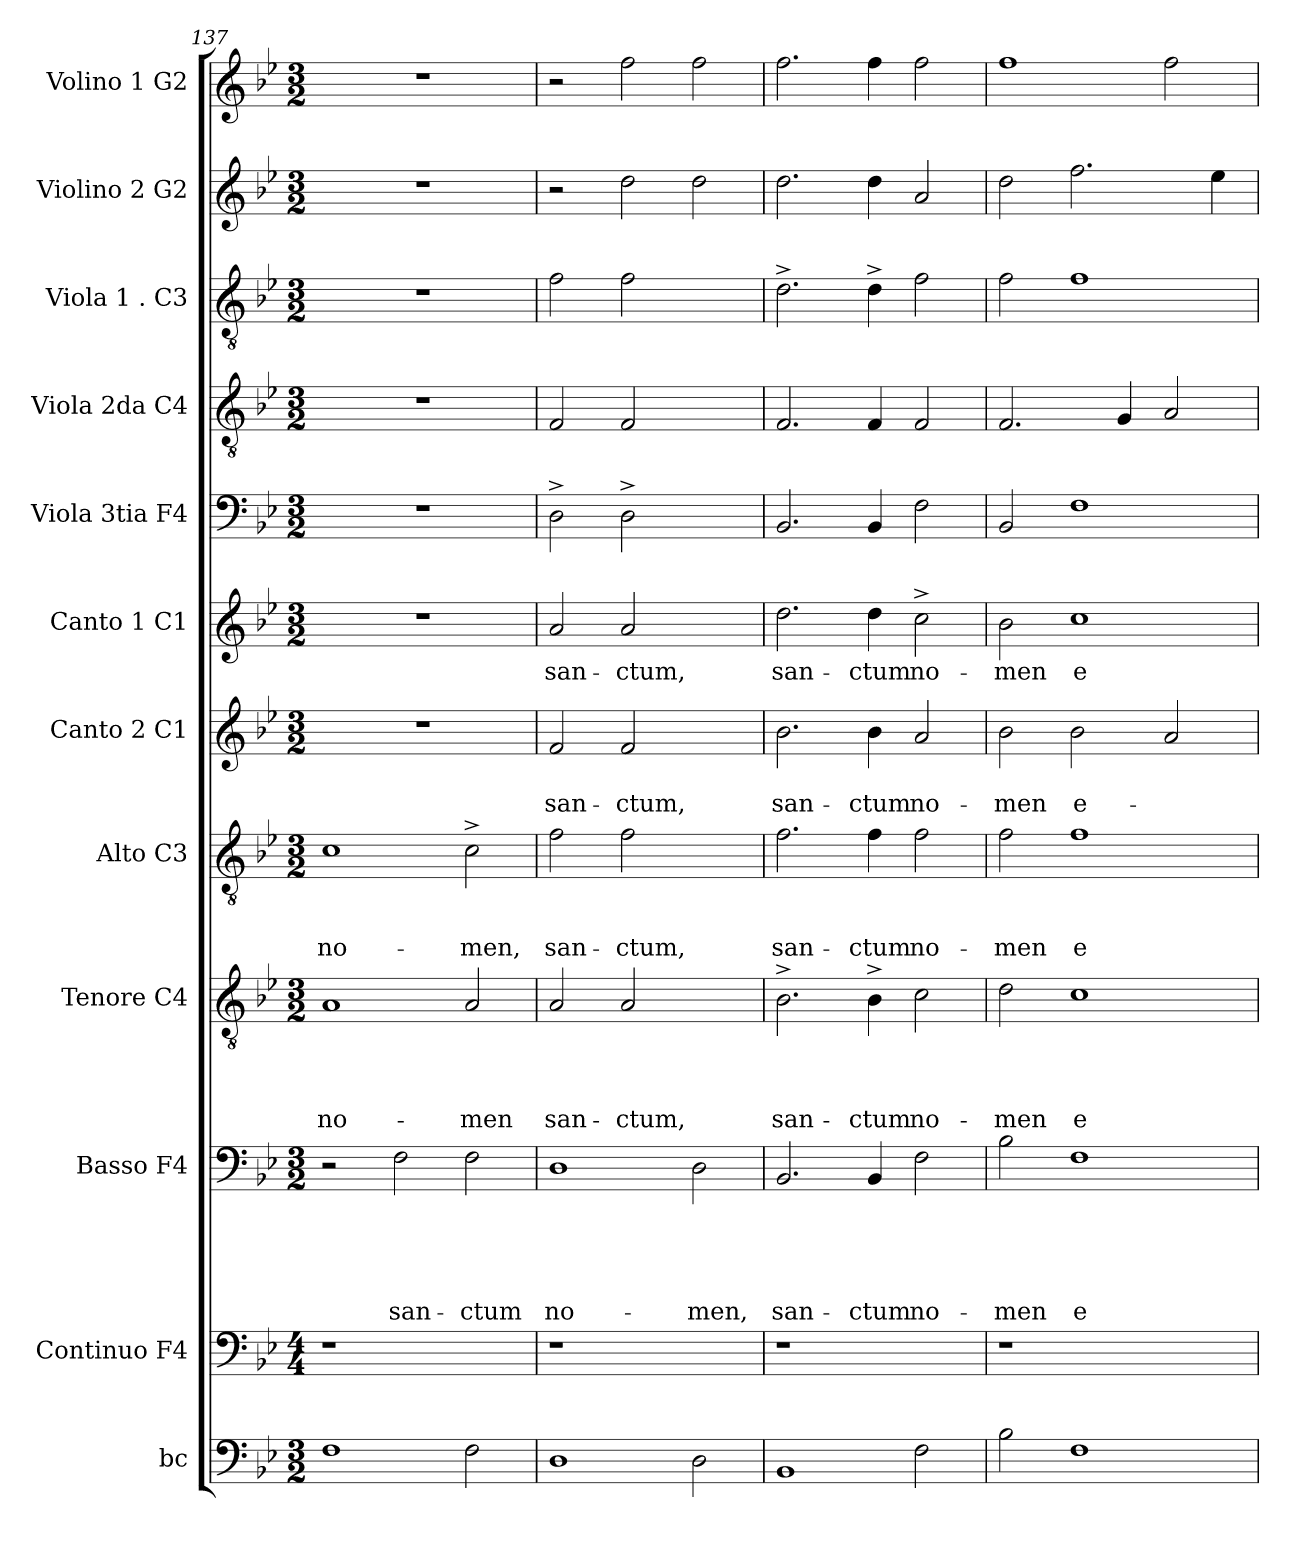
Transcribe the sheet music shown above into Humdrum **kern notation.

**kern	**kern	**kern	**text	**text	**text	**text	**text	**kern	**text	**text	**text	**text	**kern	**text	**text	**text	**kern	**text	**text	**kern	**text	**kern	**kern	**kern	**kern	**kern
*part12	*part11	*part10	*part10	*part10	*part10	*part10	*part10	*part9	*part9	*part9	*part9	*part9	*part8	*part8	*part8	*part8	*part7	*part7	*part7	*part6	*part6	*part5	*part4	*part3	*part2	*part1
*staff12	*staff11	*staff10	*staff10	*staff10	*staff10	*staff10	*staff10	*staff9	*staff9	*staff9	*staff9	*staff9	*staff8	*staff8	*staff8	*staff8	*staff7	*staff7	*staff7	*staff6	*staff6	*staff5	*staff4	*staff3	*staff2	*staff1
*I"bc	*I"Continuo F4	*I"Basso F4	*	*	*	*	*	*I"Tenore C4	*	*	*	*	*I"Alto C3	*	*	*	*I"Canto 2 C1	*	*	*I"Canto 1 C1	*	*I"Viola 3tia F4	*I"Viola 2da C4	*I"Viola 1 . C3	*I"Violino 2 G2	*I"Volino 1 G2
*I'bc	*	*I'B	*	*	*	*	*	*I'T	*	*	*	*	*I'A	*	*	*	*I'C2	*	*	*I'C1	*	*I'Vla3	*I'Vla2	*I'Vla1	*I'Vl2	*I'Vl1
!!LO:PB:g=z
*clefF4	*clefF4	*clefF4	*	*	*	*	*	*clefGv2	*	*	*	*	*clefGv2	*	*	*	*clefG2	*	*	*clefG2	*	*clefF4	*clefGv2	*clefGv2	*clefG2	*clefG2
*k[b-e-]	*k[b-e-]	*k[b-e-]	*	*	*	*	*	*k[b-e-]	*	*	*	*	*k[b-e-]	*	*	*	*k[b-e-]	*	*	*k[b-e-]	*	*k[b-e-]	*k[b-e-]	*k[b-e-]	*k[b-e-]	*k[b-e-]
*B-:	*B-:	*B-:	*	*	*	*	*	*B-:	*	*	*	*	*B-:	*	*	*	*B-:	*	*	*B-:	*	*B-:	*B-:	*B-:	*B-:	*B-:
*M3/2	*M4/4	*M3/2	*	*	*	*	*	*M3/2	*	*	*	*	*M3/2	*	*	*	*M3/2	*	*	*M3/2	*	*M3/2	*M3/2	*M3/2	*M3/2	*M3/2
=137	=137	=137	=137	=137	=137	=137	=137	=137	=137	=137	=137	=137	=137	=137	=137	=137	=137	=137	=137	=137	=137	=137	=137	=137	=137	=137
!	!	!	!	!	!	!	!	!	!	!	!	!LO:LY:b	!	!	!	!LO:LY:b	!LO:N:vis=1	!	!	!LO:N:vis=1	!	!LO:N:vis=1	!LO:N:vis=1	!LO:N:vis=1	!LO:N:vis=1	!LO:N:vis=1
1F	1r	2r	.	.	.	.	.	1A	.	.	.	no-	1c	.	.	no-	1.r	.	.	1.r	.	1.r	1.r	1.r	1.r	1.r
!	!	!	!	!	!	!	!LO:LY:b	!	!	!	!	!	!	!	!	!	!	!	!	!	!	!	!	!	!	!
.	.	2F\	.	.	.	.	san-	.	.	.	.	.	.	.	.	.	.	.	.	.	.	.	.	.	.	.
!	!	!	!	!	!	!	!LO:LY:b	!	!	!	!	!LO:LY:b	!	!	!	!LO:LY:b	!	!	!	!	!	!	!	!	!	!
2F\	2ryy	2F\	.	.	.	.	-ctum	2A/	.	.	.	-men	2c^>\	.	.	-men,	.	.	.	.	.	.	.	.	.	.
=138	=138	=138	=138	=138	=138	=138	=138	=138	=138	=138	=138	=138	=138	=138	=138	=138	=138	=138	=138	=138	=138	=138	=138	=138	=138	=138
!	!	!	!	!	!	!	!LO:LY:b	!	!	!	!	!LO:LY:b	!	!	!	!LO:LY:b	!	!	!LO:LY:b	!	!LO:LY:b	!	!	!	!	!
1D	1r	1D	.	.	.	.	no-	2A/	.	.	.	san-	2f\	.	.	san-	2f/	.	san-	2a/	san-	2D^>\	2F/	2f\	2r	2r
!	!	!	!	!	!	!	!	!	!	!	!	!LO:LY:b	!	!	!	!LO:LY:b	!	!	!LO:LY:b	!	!LO:LY:b	!	!	!	!	!
.	.	.	.	.	.	.	.	2A/	.	.	.	-ctum,	2f\	.	.	-ctum,	2f/	.	-ctum,	2a/	-ctum,	2D^>\	2F/	2f\	2dd\	2ff\
!	!	!	!	!	!	!	!LO:LY:b	!	!	!	!	!	!	!	!	!	!	!	!	!	!	!	!	!	!	!
2D\	2ryy	2D\	.	.	.	.	-men,	2ryy	.	.	.	.	2ryy	.	.	.	2ryy	.	.	2ryy	.	2ryy	2ryy	2ryy	2dd\	2ff\
=139	=139	=139	=139	=139	=139	=139	=139	=139	=139	=139	=139	=139	=139	=139	=139	=139	=139	=139	=139	=139	=139	=139	=139	=139	=139	=139
!	!	!	!	!	!	!	!LO:LY:b	!	!	!	!	!LO:LY:b	!	!	!	!LO:LY:b	!	!	!LO:LY:b	!	!LO:LY:b	!	!	!	!	!
1BB-	1r	2.BB-/	.	.	.	.	san-	2.B-^>\	.	.	.	san-	2.f\	.	.	san-	2.b-\	.	san-	2.dd\	san-	2.BB-/	2.F/	2.d^>\	2.dd\	2.ff\
!	!	!	!	!	!	!	!LO:LY:b	!	!	!	!	!LO:LY:b	!	!	!	!LO:LY:b	!	!	!LO:LY:b	!	!LO:LY:b	!	!	!	!	!
.	.	4BB-/	.	.	.	.	-ctum	4B-^>\	.	.	.	-ctum	4f\	.	.	-ctum	4b-\	.	-ctum	4dd\	-ctum	4BB-/	4F/	4d^>\	4dd\	4ff\
!	!	!	!	!	!	!	!LO:LY:b	!	!	!	!	!LO:LY:b	!	!	!	!LO:LY:b	!	!	!LO:LY:b	!	!LO:LY:b	!	!	!	!	!
2F\	2ryy	2F\	.	.	.	.	no-	2c\	.	.	.	no-	2f\	.	.	no-	2a/	.	no-	2cc^>\	no-	2F\	2F/	2f\	2a/	2ff\
=140	=140	=140	=140	=140	=140	=140	=140	=140	=140	=140	=140	=140	=140	=140	=140	=140	=140	=140	=140	=140	=140	=140	=140	=140	=140	=140
!	!	!	!	!	!	!	!LO:LY:b	!	!	!	!	!LO:LY:b	!	!	!	!LO:LY:b	!	!	!LO:LY:b	!	!LO:LY:b	!	!	!	!	!
2B-\	1r	2B-\	.	.	.	.	-men	2d\	.	.	.	-men	2f\	.	.	-men	2b-\	.	-men	2b-\	-men	2BB-/	2.F/	2f\	2dd\	1ff
!	!	!	!	!	!	!	!LO:LY:b:rj	!	!	!	!	!LO:LY:b:rj	!	!	!	!LO:LY:b:rj	!	!	!LO:LY:b	!	!LO:LY:b:rj	!	!	!	!	!
1F	.	1F	.	.	.	.	e-	1c	.	.	.	e-	1f	.	.	e-	2b-\	.	e-	1cc	e-	1F	.	1f	2.ff\	.
.	.	.	.	.	.	.	.	.	.	.	.	.	.	.	.	.	.	.	.	.	.	.	4G/	.	.	.
.	2ryy	.	.	.	.	.	.	.	.	.	.	.	.	.	.	.	2a/	.	.	.	.	.	2A/	.	.	2ff\
.	.	.	.	.	.	.	.	.	.	.	.	.	.	.	.	.	.	.	.	.	.	.	.	.	4ee-\	.
=	=	=	=	=	=	=	=	=	=	=	=	=	=	=	=	=	=	=	=	=	=	=	=	=	=	=
*-	*-	*-	*-	*-	*-	*-	*-	*-	*-	*-	*-	*-	*-	*-	*-	*-	*-	*-	*-	*-	*-	*-	*-	*-	*-	*-
